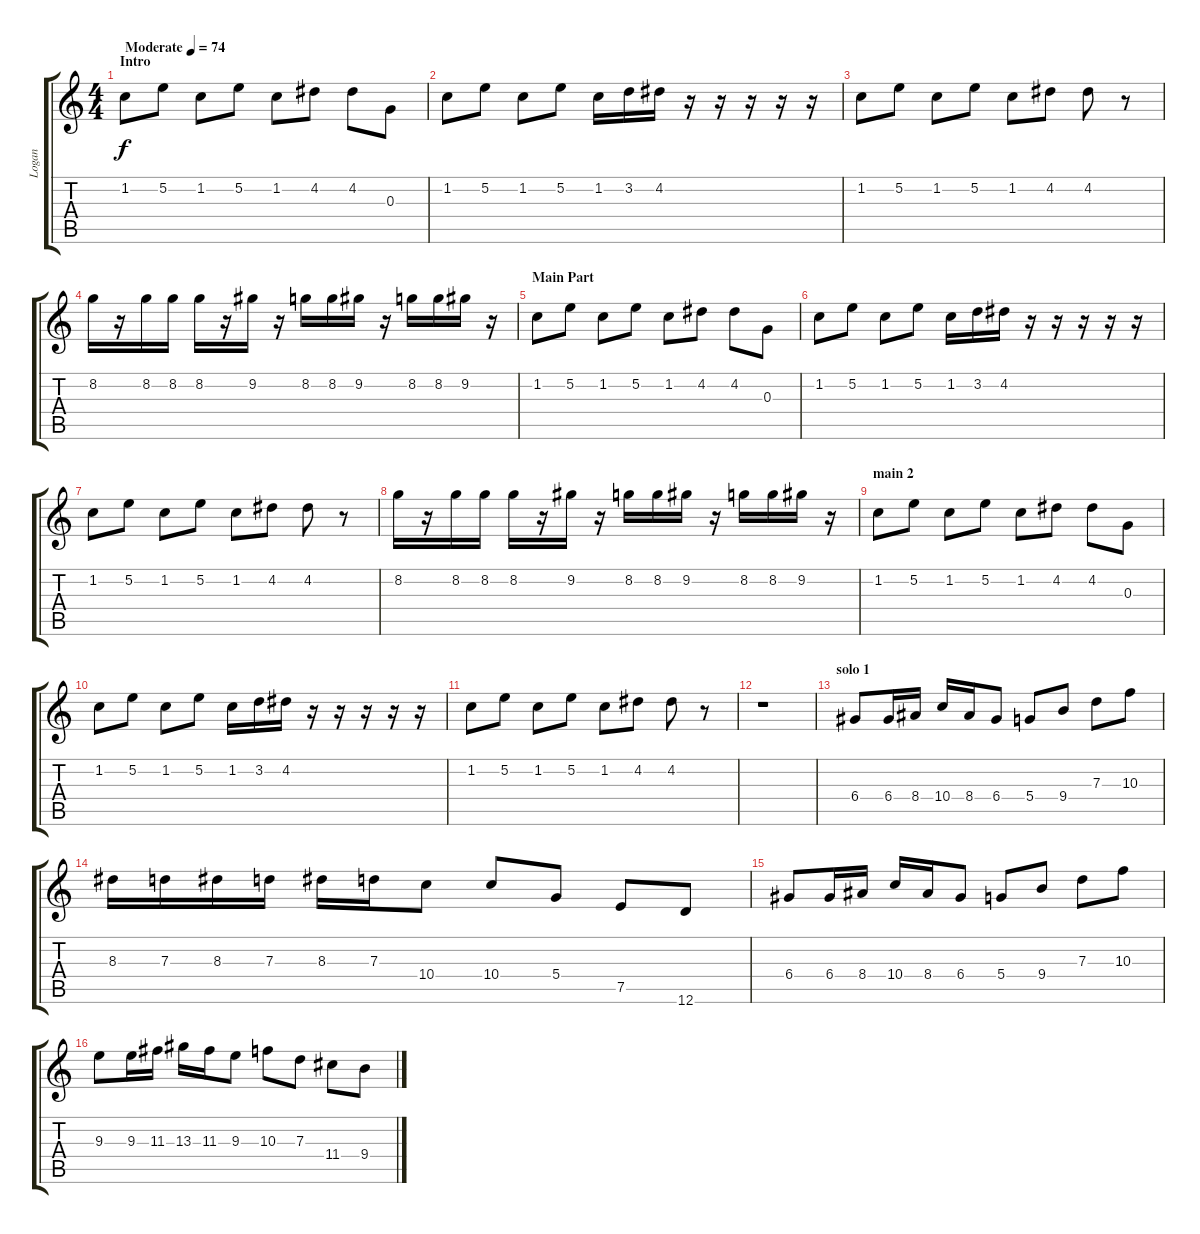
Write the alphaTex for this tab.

\track ("Logan" "Logan") {instrument overdrivenguitar}
\staff {score tabs}
\tuning (E4 B3 G3 D3 A2 D2) {hide}
\ts (4 4)
\section ("" "Intro")
\tempo (74 "Moderate")
\clef g2
\ks c
1.2.8{dy f instrument overdrivenguitar} 5.2.8 1.2.8 5.2.8 1.2.8 4.2.8 4.2.8 0.3.8 |
1.2.8 5.2.8 1.2.8 5.2.8 1.2.16 3.2.16 4.2.16 r.16 r.16 r.16 r.16 r.16 |
1.2.8 5.2.8 1.2.8 5.2.8 1.2.8 4.2.8 4.2.8 r.8 |
8.2.16 r.16 8.2.16 8.2.16 8.2.16 r.16 9.2.16 r.16 8.2.16 8.2.16 9.2.16 r.16 8.2.16 8.2.16 9.2.16 r.16 |
\section ("" "Main Part")
1.2.8 5.2.8 1.2.8 5.2.8 1.2.8 4.2.8 4.2.8 0.3.8 |
1.2.8 5.2.8 1.2.8 5.2.8 1.2.16 3.2.16 4.2.16 r.16 r.16 r.16 r.16 r.16 |
1.2.8 5.2.8 1.2.8 5.2.8 1.2.8 4.2.8 4.2.8 r.8 |
8.2.16 r.16 8.2.16 8.2.16 8.2.16 r.16 9.2.16 r.16 8.2.16 8.2.16 9.2.16 r.16 8.2.16 8.2.16 9.2.16 r.16 |
\section ("" "main 2")
1.2.8 5.2.8 1.2.8 5.2.8 1.2.8 4.2.8 4.2.8 0.3.8 |
1.2.8 5.2.8 1.2.8 5.2.8 1.2.16 3.2.16 4.2.16 r.16 r.16 r.16 r.16 r.16 |
1.2.8 5.2.8 1.2.8 5.2.8 1.2.8 4.2.8 4.2.8 r.8 |
r.1 |
\section ("" "solo 1")
6.4.8 6.4.16 8.4.16 10.4.16 8.4.16 6.4.8 5.4.8 9.4.8 7.3.8 10.3.8 |
8.3.16 7.3.16 8.3.16 7.3.16 8.3.16 7.3.16 10.4.8 10.4.8 5.4.8 7.5.8 12.6.8 |
6.4.8 6.4.16 8.4.16 10.4.16 8.4.16 6.4.8 5.4.8 9.4.8 7.3.8 10.3.8 |
9.3.8 9.3.16 11.3.16 13.3.16 11.3.16 9.3.8 10.3.8 7.3.8 11.4.8 9.4.8
